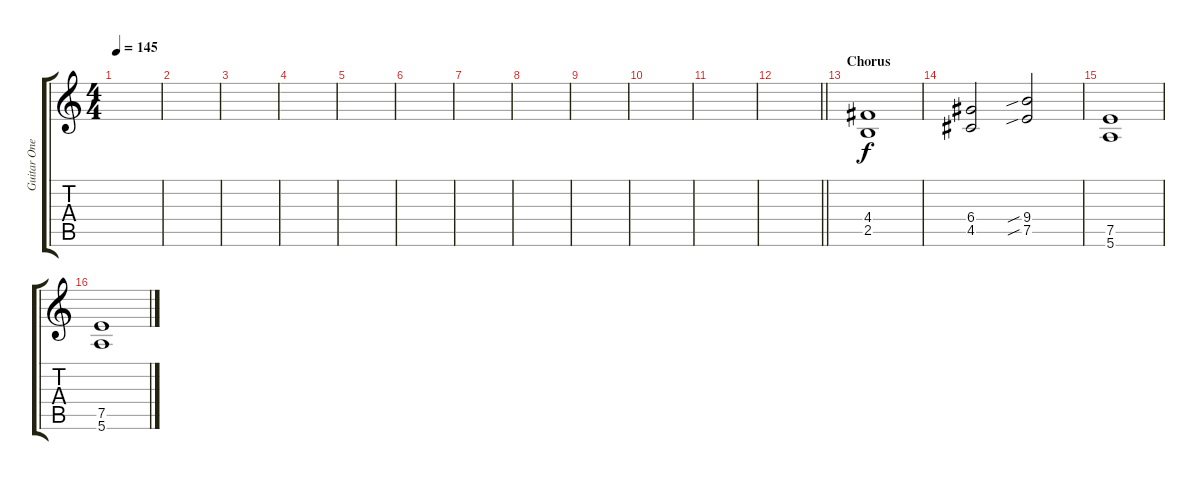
\track ("Guitar One [Trace Cyrus]" "Guitar One") {instrument overdrivenguitar}
\staff {score tabs}
\tuning (E4 B3 G3 D3 A2 E2) {hide}
\ts (4 4)
\tempo 145
\clef g2
\ks c
|
|
|
|
|
|
|
|
|
|
|
\barLineRight lightlight
|
\section ("" "Chorus")
(4.4 2.5).1 |
(6.4 4.5).2 (9.4{sib} 7.5{sib}).2 |
(7.5 5.6).1 |
(7.5 5.6).1
